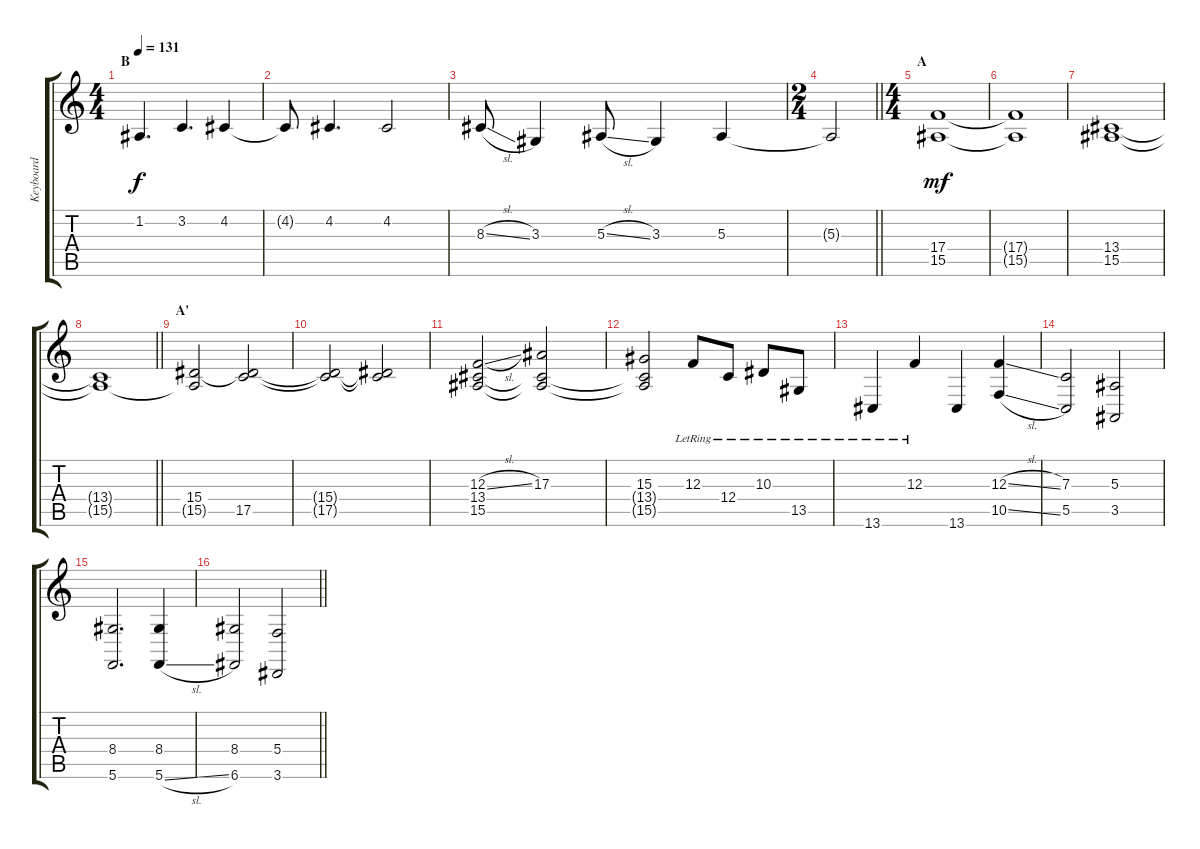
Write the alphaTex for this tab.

\track ("Keyboard" "Keyboard") {instrument lead2sawtooth}
\staff {score tabs}
\tuning (D4 A3 F3 C3 G2 C2) {hide}
\ts (4 4)
\section ("" "B")
\tempo 131
\clef g2
\ks c
1.2.4{d dy f} 3.2.4{d} 4.2.4 |
4.2{t}.8 4.2.4{d} 4.2.2 |
8.3{sl}.8 3.3.4 5.3{sl}.8 3.3.4 5.3.4 |
\ts (2 4)
\barLineRight lightlight
5.3{t}.2 |
\ts (4 4)
\section ("" "A")
(17.4 15.5).1{dy mf} |
(17.4{t} 15.5{t}).1 |
(13.4 15.5).1 |
\barLineRight lightlight
(13.4{t} 15.5{t}).1 |
\section ("" "A'")
(15.4 15.5{t}).2 (15.4{t} 17.5).2 |
(15.4{t} 17.5{t}).2 (15.4{t} 17.5{t}).2 |
(12.3{sl} 13.4 15.5).2 (17.3 13.4{t} 15.5{t}).2 |
(15.3 13.4{t} 15.5{t}).2 12.3{lr}.8 12.4{lr}.8 10.3{lr}.8 13.5{lr}.8 |
13.6{lr}.4 12.3{lr}.4 13.6.4 (12.3{sl} 10.5{sl}).4 |
(7.3 5.5).2 (5.3 3.5).2 |
(8.4 5.6).2{d} (8.4 5.6{sl}).4 |
\barLineRight lightlight
(8.4 6.6).2 (5.4 3.6).2
